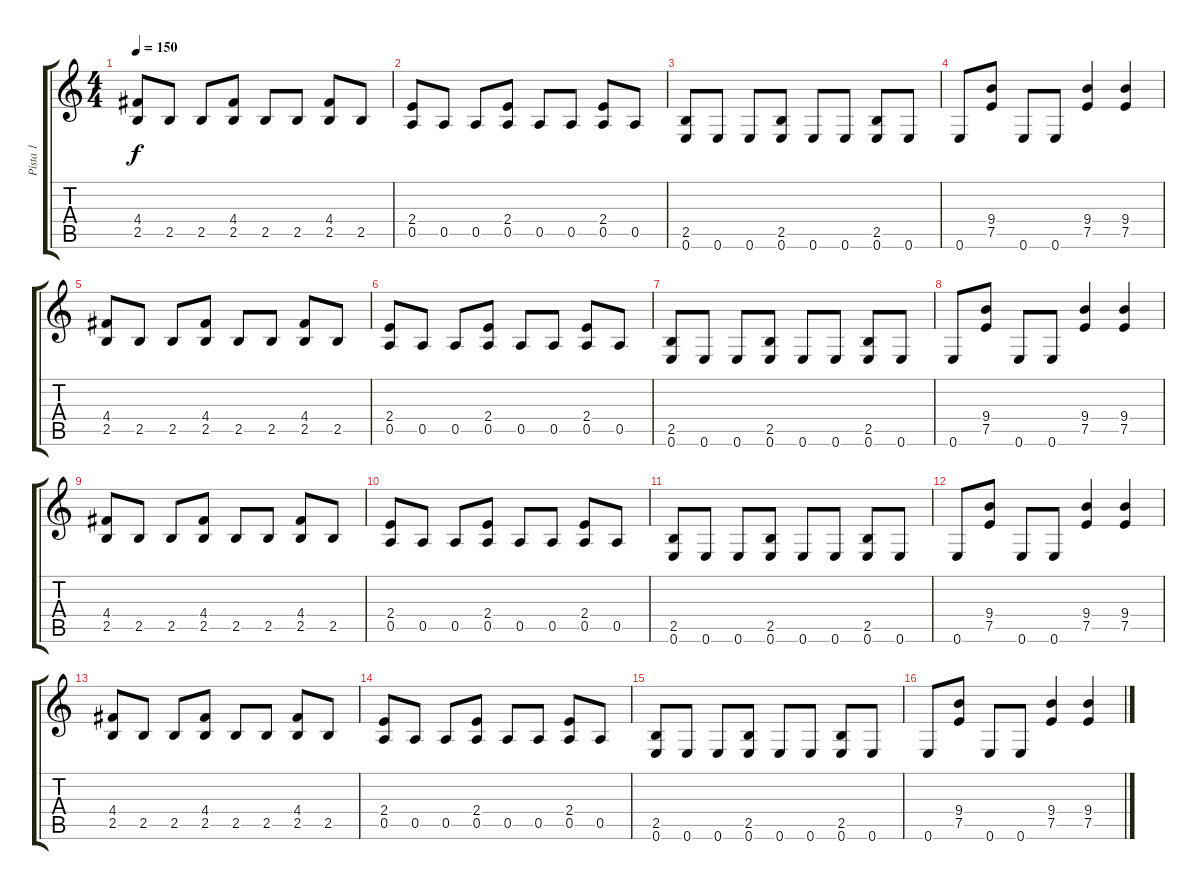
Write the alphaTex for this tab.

\track ("Pista 1" "Pista 1") {instrument overdrivenguitar}
\staff {score tabs}
\tuning (E4 B3 G3 D3 A2 E2) {hide}
\ts (4 4)
\tempo 150
\clef g2
\ks c
(4.4 2.5).8{dy f instrument overdrivenguitar} 2.5.8 2.5.8 (4.4 2.5).8 2.5.8 2.5.8 (4.4 2.5).8 2.5.8 |
(2.4 0.5).8 0.5.8 0.5.8 (2.4 0.5).8 0.5.8 0.5.8 (2.4 0.5).8 0.5.8 |
(2.5 0.6).8 0.6.8 0.6.8 (2.5 0.6).8 0.6.8 0.6.8 (2.5 0.6).8 0.6.8 |
0.6.8 (9.4 7.5).8 0.6.8 0.6.8 (9.4 7.5).4 (9.4 7.5).4 |
(4.4 2.5).8 2.5.8 2.5.8 (4.4 2.5).8 2.5.8 2.5.8 (4.4 2.5).8 2.5.8 |
(2.4 0.5).8 0.5.8 0.5.8 (2.4 0.5).8 0.5.8 0.5.8 (2.4 0.5).8 0.5.8 |
(2.5 0.6).8 0.6.8 0.6.8 (2.5 0.6).8 0.6.8 0.6.8 (2.5 0.6).8 0.6.8 |
0.6.8 (9.4 7.5).8 0.6.8 0.6.8 (9.4 7.5).4 (9.4 7.5).4 |
(4.4 2.5).8 2.5.8 2.5.8 (4.4 2.5).8 2.5.8 2.5.8 (4.4 2.5).8 2.5.8 |
(2.4 0.5).8 0.5.8 0.5.8 (2.4 0.5).8 0.5.8 0.5.8 (2.4 0.5).8 0.5.8 |
(2.5 0.6).8 0.6.8 0.6.8 (2.5 0.6).8 0.6.8 0.6.8 (2.5 0.6).8 0.6.8 |
0.6.8 (9.4 7.5).8 0.6.8 0.6.8 (9.4 7.5).4 (9.4 7.5).4 |
(4.4 2.5).8 2.5.8 2.5.8 (4.4 2.5).8 2.5.8 2.5.8 (4.4 2.5).8 2.5.8 |
(2.4 0.5).8 0.5.8 0.5.8 (2.4 0.5).8 0.5.8 0.5.8 (2.4 0.5).8 0.5.8 |
(2.5 0.6).8 0.6.8 0.6.8 (2.5 0.6).8 0.6.8 0.6.8 (2.5 0.6).8 0.6.8 |
0.6.8 (9.4 7.5).8 0.6.8 0.6.8 (9.4 7.5).4 (9.4 7.5).4
